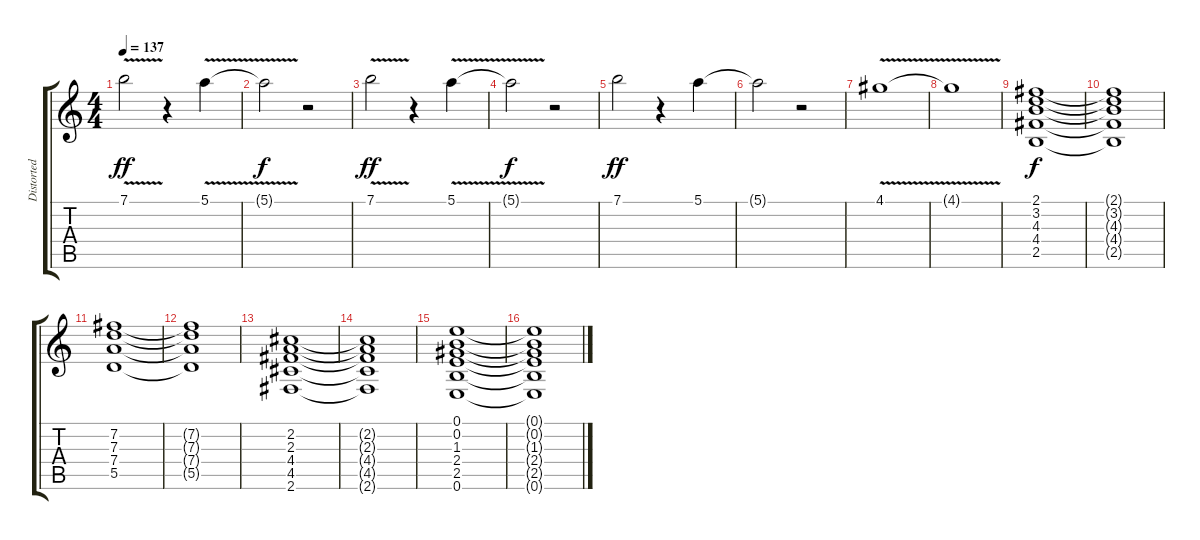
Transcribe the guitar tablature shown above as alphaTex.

\track ("Distorted Guitar" "Distorted ") {instrument overdrivenguitar}
\staff {score tabs}
\tuning (E4 B3 G3 D3 A2 E2) {hide}
\ts (4 4)
\tempo 137
\clef g2
\ks c
7.1{v}.2{dy ff} r.4 5.1{v}.4 |
5.1{t}.2{dy f} r.2 |
7.1{v}.2{dy ff} r.4 5.1{v}.4 |
5.1{t}.2{dy f} r.2 |
7.1.2{dy ff} r.4 5.1.4 |
5.1{t}.2 r.2 |
4.1{v}.1 |
4.1{t}.1 |
(2.1 3.2 4.3 4.4 2.5).1{dy f} |
(2.1{t} 3.2{t} 4.3{t} 4.4{t} 2.5{t}).1 |
(7.2 7.3 7.4 5.5).1 |
(7.2{t} 7.3{t} 7.4{t} 5.5{t}).1 |
(2.2 2.3 4.4 4.5 2.6).1 |
(2.2{t} 2.3{t} 4.4{t} 4.5{t} 2.6{t}).1 |
(0.1 0.2 1.3 2.4 2.5 0.6).1 |
(0.1{t} 0.2{t} 1.3{t} 2.4{t} 2.5{t} 0.6{t}).1
